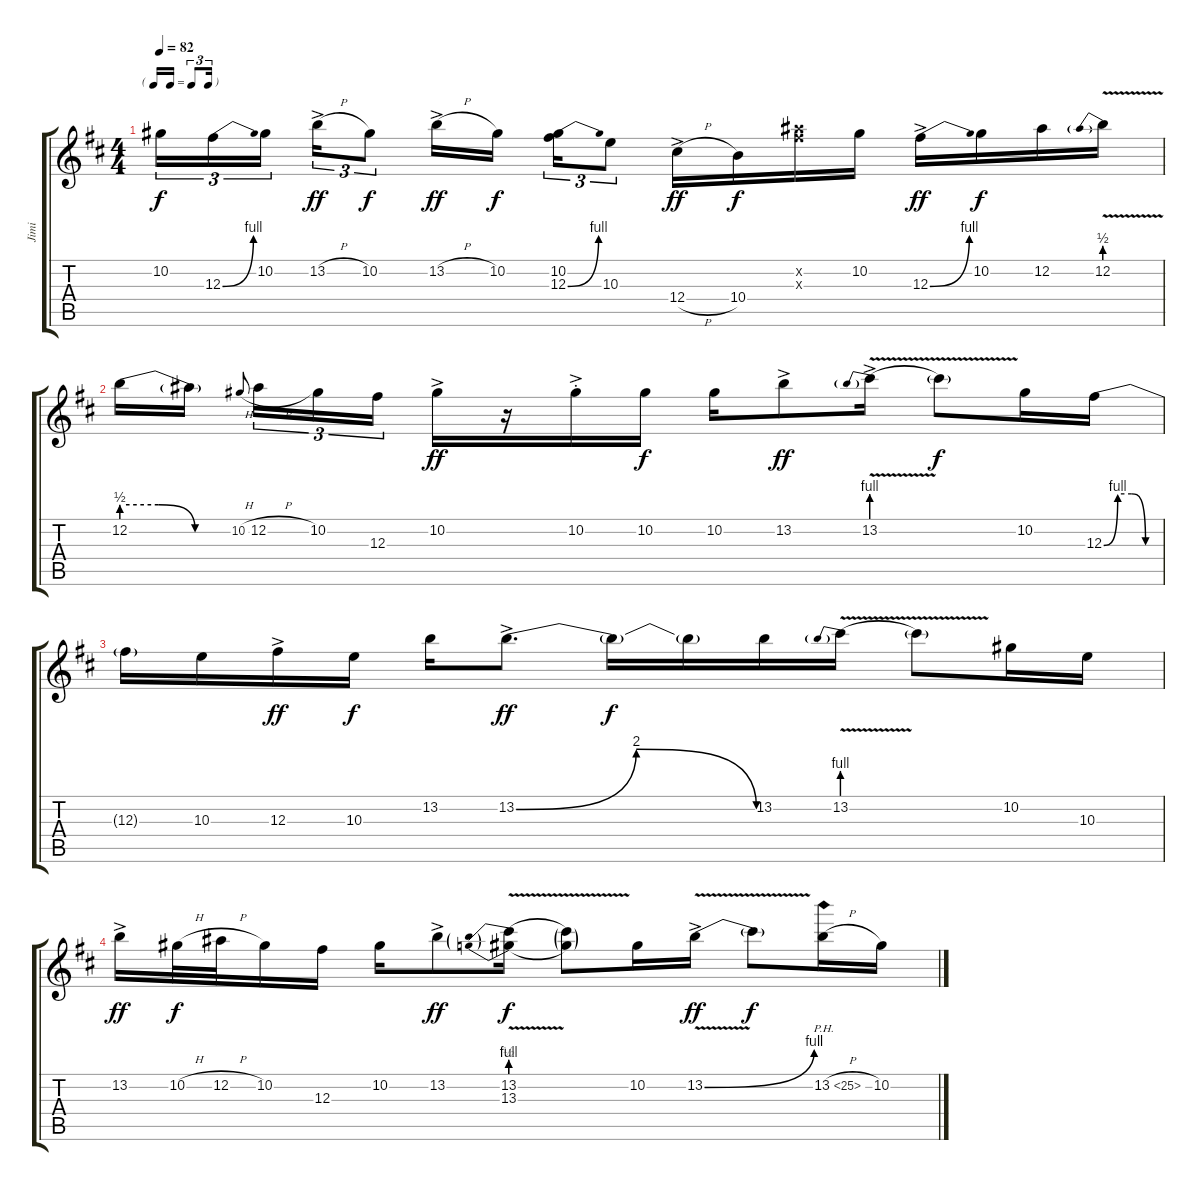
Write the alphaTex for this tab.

\track ("Jimi" "Jimi") {instrument electricguitarjazz}
\staff {score tabs}
\tuning (Eb4 Bb3 Gb3 Db3 Ab2 Eb2) {hide}
\ts (4 4)
\tf triplet16th
\tempo 82
\clef g2
\ks d
10.2.16{tu (3 2) dy f} 12.3{be (bend 0 0 60 4)}.16{tu (3 2)} 10.2.16{tu (3 2) beam splitsecondary} 13.2{h ac}.16{tu (3 2) dy ff} 10.2.8{tu (3 2) dy f} 13.2{h ac}.16{dy ff} 10.2.16{dy f beam splitsecondary} (10.2 12.3{be (bend 0 0 60 4)}).16{tu (3 2)} 10.3.8{tu (3 2)} 12.4{h ac}.16{dy ff} 10.4.16{dy f} (12.2{x} 12.3{x}).16 10.2.16 12.3{be (bend 0 0 60 4) ac}.16{dy ff} 10.2.16{dy f} 12.2.16 12.2{be (prebend 0 2 60 2) v}.16 |
12.2{be (custom 0 2 20 2 40 0 60 0)}.16 12.2{t}.16 10.2{h}.8{gr onbeat beam splitsecondary} 12.2{h}.16{tu (3 2)} 10.2.16{tu (3 2)} 12.3.16{tu (3 2)} 10.2{ac}.16{dy ff} r.16 10.2{ac st}.16 10.2.16{dy f} 10.2.16 13.2{ac}.8{dy ff} 13.2{be (prebend 0 4 60 4) v ac}.16 13.2{t}.8{dy f} 10.2.16 12.3{be (custom 0 0 15 4 30 4 45 0 60 0)}.16 |
12.3{t}.16 10.3.16 12.3{ac}.16{dy ff} 10.3.16{dy f} 13.2.16 13.2{be (bendrelease 0 0 15 8 30 8 60 0) ac}.8{d dy ff} 13.2{t}.16{dy f} 13.2{t}.16 13.2.16 13.2{be (prebend 0 4 60 4) v}.16 13.2{t}.8 10.2.16 10.3.16 |
13.2{ac}.16{dy ff} 10.2{h}.32{dy f} 12.2{h}.32 10.2.16 12.3.16 10.2.16 13.2{ac}.8{dy ff} (13.2{be (prebend 0 4 60 4) v} 13.3{be (prebend 0 2 60 2)}).16{dy f} (13.2{t} 13.3{t}).8 10.2.16 13.2{be (bend 0 0 60 4) v ac}.16{dy ff} 13.2{t}.8{dy f} 13.2{ph 12 h}.16 10.2.16
